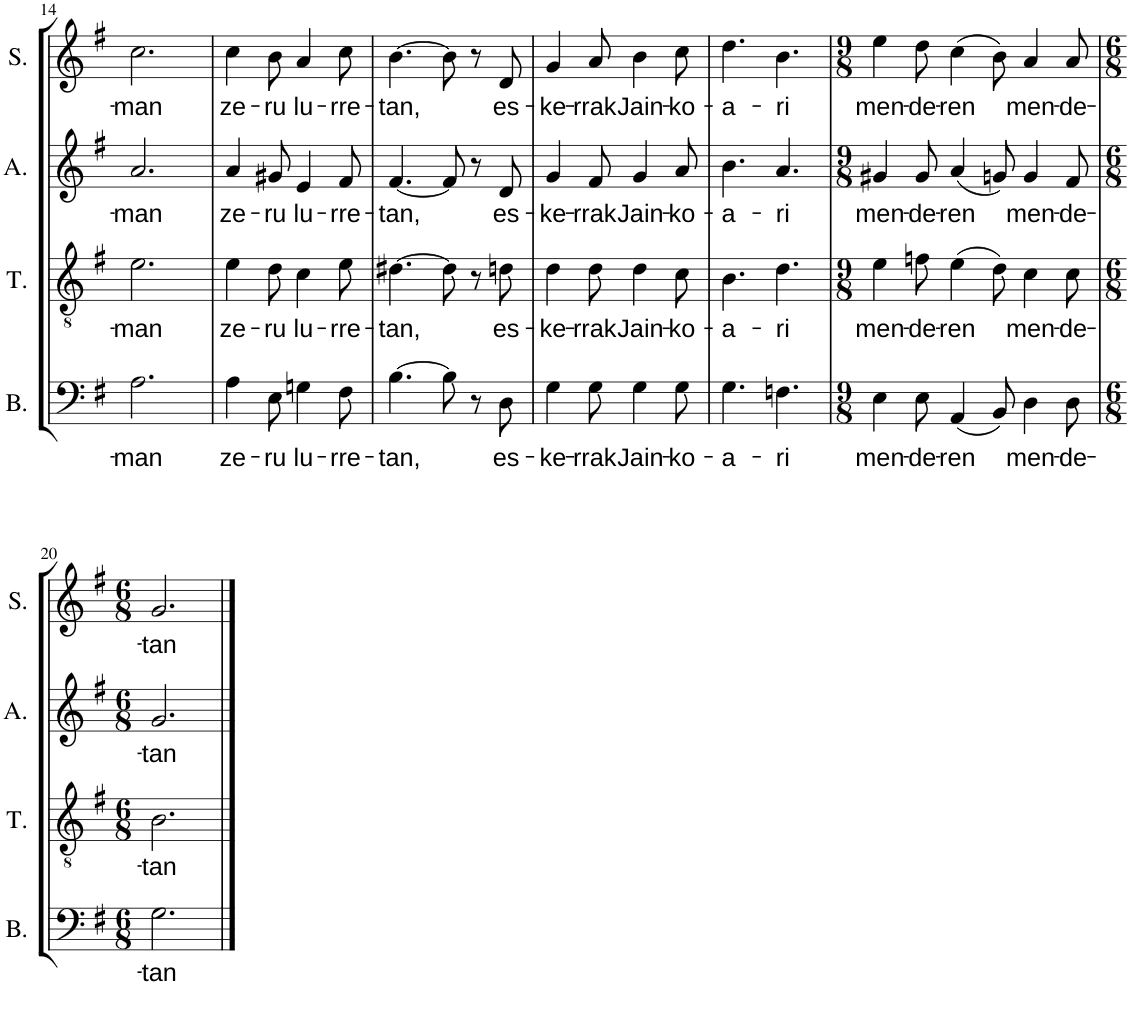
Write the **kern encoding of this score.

**kern	**text	**kern	**text	**kern	**text	**kern	**text
*part4	*part4	*part3	*part3	*part2	*part2	*part1	*part1
*staff4	*staff4	*staff3	*staff3	*staff2	*staff2	*staff1	*staff1
*I"Bass	*	*I"Tenor	*	*I"Alto	*	*I"Soprano	*
*I'B.	*	*I'T.	*	*I'A.	*	*I'S.	*
!!LO:PB:g=z
*clefF4	*	*clefGv2	*	*clefG2	*	*clefG2	*
*k[f#]	*	*k[f#]	*	*k[f#]	*	*k[f#]	*
*M6/8	*	*M6/8	*	*M6/8	*	*M6/8	*
=14	=14	=14	=14	=14	=14	=14	=14
!	!LO:LY:b	!	!LO:LY:b	!	!LO:LY:b	!	!LO:LY:b
2.A\	-man	2.e\	-man	2.a/	-man	2.cc\	-man
=15	=15	=15	=15	=15	=15	=15	=15
!	!LO:LY:b	!	!LO:LY:b	!	!LO:LY:b	!	!LO:LY:b
4A\	ze-	4e\	ze-	4a/	ze-	4cc\	ze-
!	!LO:LY:b	!	!LO:LY:b	!	!LO:LY:b	!	!LO:LY:b
8E\	-ru	8d\	-ru	8g#X/	-ru	8b\	-ru
!	!LO:LY:b	!	!LO:LY:b	!	!LO:LY:b	!	!LO:LY:b
4Gn\	lu-	4c\	lu-	4e/	lu-	4a/	lu-
!	!LO:LY:b	!	!LO:LY:b	!	!LO:LY:b	!	!LO:LY:b
8F#\	-rre-	8e\	-rre-	8f#/	-rre-	8cc\	-rre-
=16	=16	=16	=16	=16	=16	=16	=16
!	!LO:LY:b	!	!LO:LY:b	!	!LO:LY:b	!	!LO:LY:b
[4.B\	-tan,	[4.d#X\	-tan,	[4.f#/	-tan,	[4.b\	-tan,
8B\]	.	8d#\]	.	8f#/]	.	8b\]	.
8r	.	8r	.	8r	.	8r	.
!	!LO:LY:b	!	!LO:LY:b	!	!LO:LY:b	!	!LO:LY:b
8D\	es-	8dn\	es-	8d/	es-	8d/	es-
=17	=17	=17	=17	=17	=17	=17	=17
!	!LO:LY:b	!	!LO:LY:b	!	!LO:LY:b	!	!LO:LY:b
4G\	-ke-	4d\	-ke-	4g/	-ke-	4g/	-ke-
!	!LO:LY:b	!	!LO:LY:b	!	!LO:LY:b	!	!LO:LY:b
8G\	-rrak	8d\	-rrak	8f#/	-rrak	8a/	-rrak
!	!LO:LY:b	!	!LO:LY:b	!	!LO:LY:b	!	!LO:LY:b
4G\	Jain-	4d\	Jain-	4g/	Jain-	4b\	Jain-
!	!LO:LY:b	!	!LO:LY:b	!	!LO:LY:b	!	!LO:LY:b
8G\	-ko-	8c\	-ko-	8a/	-ko-	8cc\	-ko-
=18	=18	=18	=18	=18	=18	=18	=18
!	!LO:LY:b	!	!LO:LY:b	!	!LO:LY:b	!	!LO:LY:b
4.G\	-a-	4.B\	-a-	4.b\	-a-	4.dd\	-a-
!	!LO:LY:b	!	!LO:LY:b	!	!LO:LY:b	!	!LO:LY:b
4.Fn\	-ri	4.d\	-ri	4.a/	-ri	4.b\	-ri
=19	=19	=19	=19	=19	=19	=19	=19
*M9/8	*	*M9/8	*	*M9/8	*	*M9/8	*
!	!LO:LY:b	!	!LO:LY:b	!	!LO:LY:b	!	!LO:LY:b
4E\	men-	4e\	men-	4g#X/	men-	4ee\	men-
!	!LO:LY:b	!	!LO:LY:b	!	!LO:LY:b	!	!LO:LY:b
8E\	-de-	8fn\	-de-	8g#/	-de-	8dd\	-de-
!	!LO:LY:b	!	!LO:LY:b	!	!LO:LY:b	!	!LO:LY:b
(4AA/	-ren	(4e\	-ren	(4a/	-ren	(4cc\	-ren
8BB/)	.	8d\)	.	8gn/)	.	8b\)	.
!	!LO:LY:b	!	!LO:LY:b	!	!LO:LY:b	!	!LO:LY:b
4D\	men-	4c\	men-	4g/	men-	4a/	men-
!	!LO:LY:b	!	!LO:LY:b	!	!LO:LY:b	!	!LO:LY:b
8D\	-de-	8c\	-de-	8f#/	-de-	8a/	-de-
!!LO:LB:g=z
=20	=20	=20	=20	=20	=20	=20	=20
*M6/8	*	*M6/8	*	*M6/8	*	*M6/8	*
!	!LO:LY:b	!	!LO:LY:b	!	!LO:LY:b	!	!LO:LY:b
2.G\	-tan	2.B\	-tan	2.g/	-tan	2.g/	-tan
==	==	==	==	==	==	==	==
*-	*-	*-	*-	*-	*-	*-	*-
